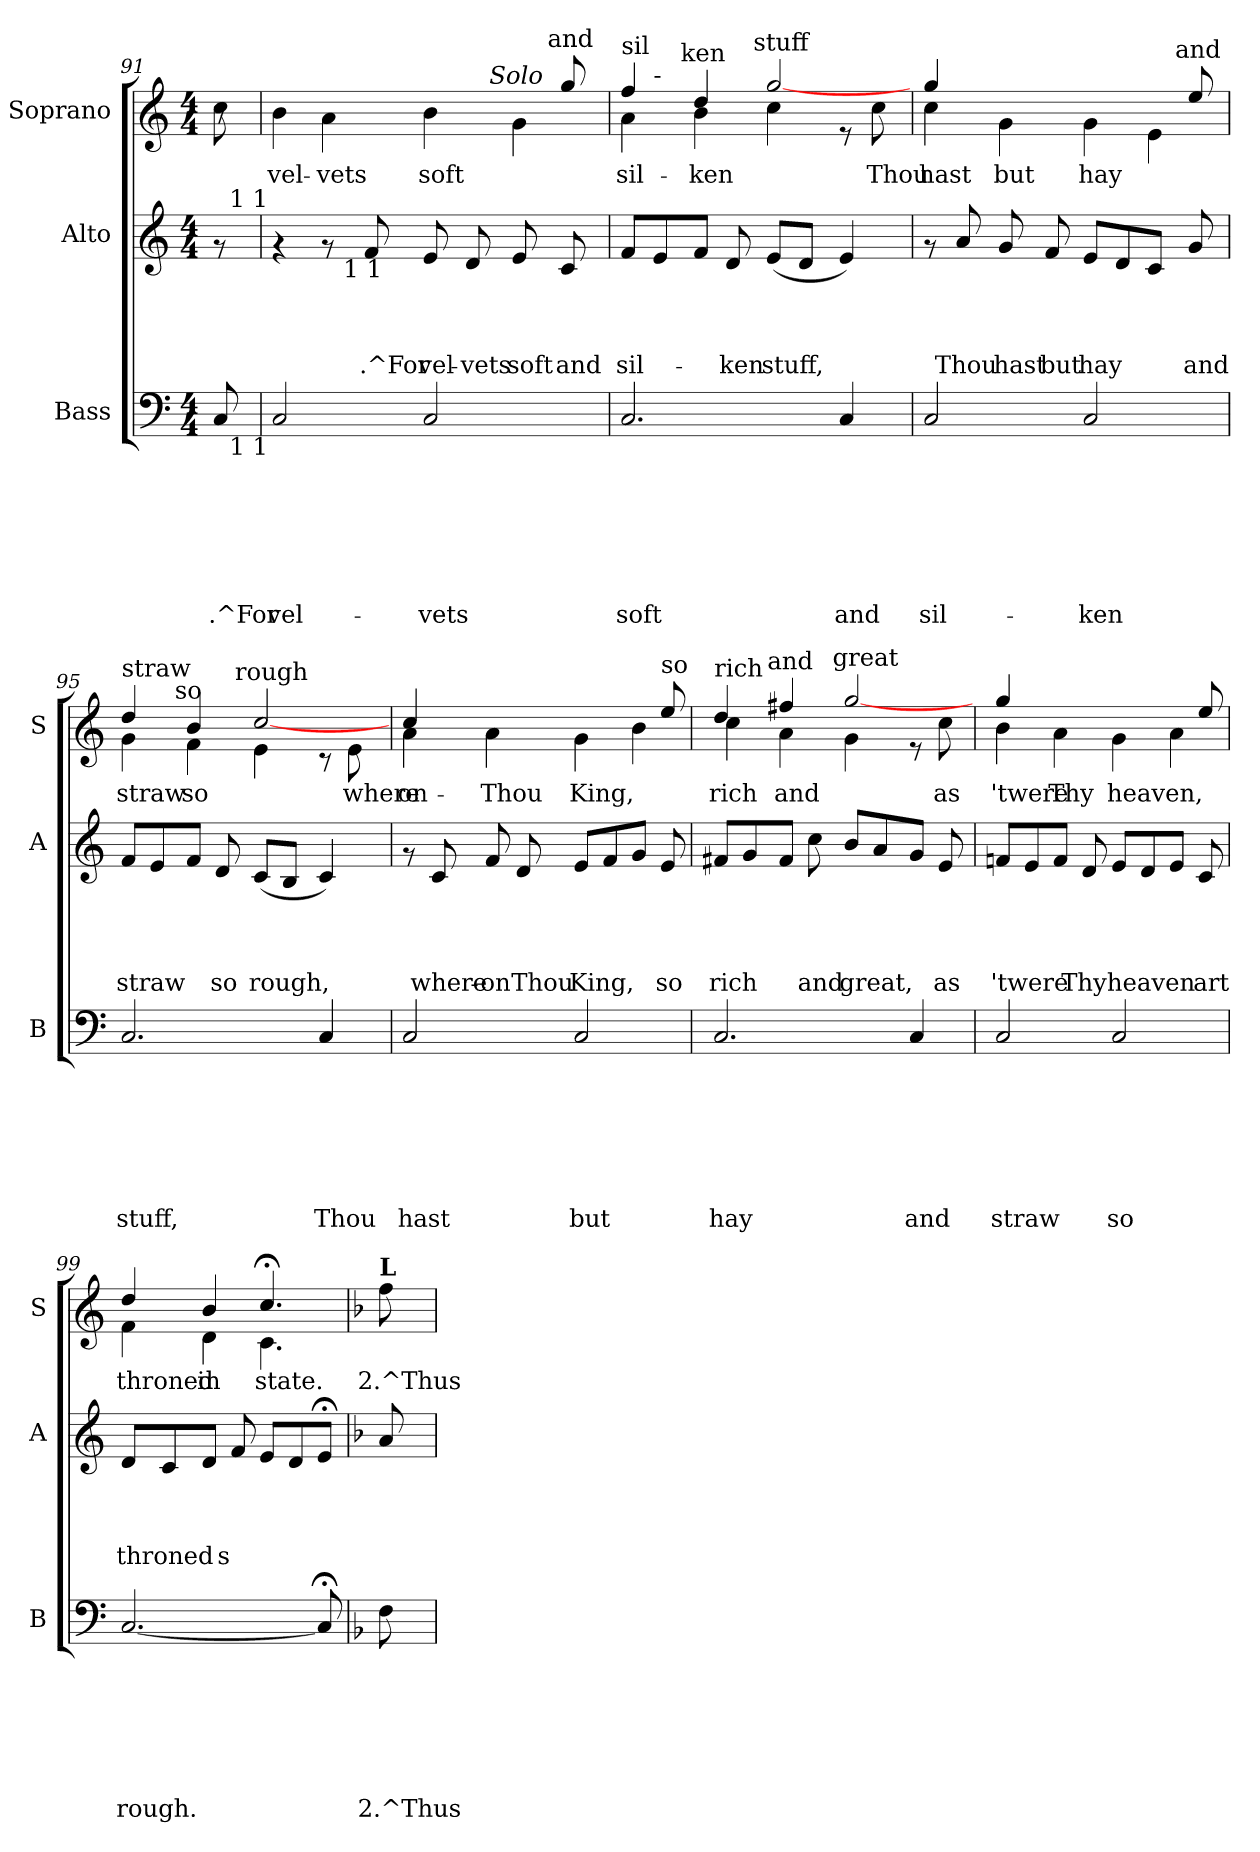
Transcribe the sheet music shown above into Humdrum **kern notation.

**kern	**text	**text	**text	**text	**text	**text	**text	**kern	**text	**text	**text	**text	**kern	**text
*part3	*part3	*part3	*part3	*part3	*part3	*part3	*part3	*part2	*part2	*part2	*part2	*part2	*part1	*part1
*staff3	*staff3	*staff3	*staff3	*staff3	*staff3	*staff3	*staff3	*staff2	*staff2	*staff2	*staff2	*staff2	*staff1	*staff1
*I"Bass	*	*	*	*	*	*	*	*I"Alto	*	*	*	*	*I"Soprano	*
*I'B	*	*	*	*	*	*	*	*I'A	*	*	*	*	*I'S	*
!!LO:LB:g=z
*clefF4	*	*	*	*	*	*	*	*clefG2	*	*	*	*	*clefG2	*
*k[]	*	*	*	*	*	*	*	*k[]	*	*	*	*	*k[]	*
*C:	*	*	*	*	*	*	*	*C:	*	*	*	*	*C:	*
*M4/4	*	*	*	*	*	*	*	*M4/4	*	*	*	*	*M4/4	*
=91	=91	=91	=91	=91	=91	=91	=91	=91	=91	=91	=91	=91	=91	=91
!	!	!	!	!	!	!	!LO:LY:b:rj	!	!	!	!	!	!	!
*^	*	*	*	*	*	*	*	*^	*	*	*	*	*^	*
8C/	32ryy	.	.	.	.	.	.	.^For	8rf	32ryy	.	.	.	.	8cc\	8ra	.
!	!	!	!	!	!	!	!	!	!	!LO:TX:a:t=1 1	!	!	!	!	!	!	!
!	!LO:TX:b:t=1 1	!	!	!	!	!	!	!	!	!	!	!	!	!	!	!	!
.	16.ryy	.	.	.	.	.	.	.	.	16.ryy	.	.	.	.	.	.	.
=92	=92	=92	=92	=92	=92	=92	=92	=92	=92	=92	=92	=92	=92	=92	=92	=92	=92
!	!	!	!	!	!	!	!	!LO:LY:b:rj	!	!	!	!	!	!	!	!	!LO:LY:b:rj
*v	*v	*	*	*	*	*	*	*	*	*	*	*	*	*	*^	*^	*
2C/	.	.	.	.	.	.	vel-	4rf	4ryy	.	.	.	.	4b\	2ryy	2.ryy	2..ryy	vel-
!	!	!	!	!	!	!	!	!	!	!	!	!	!	!	!	!	!	!LO:LY:b:rj
.	.	.	.	.	.	.	.	8rf	16ryy	.	.	.	.	4a\	.	.	.	-vets
!	!	!	!	!	!	!	!	!	!LO:TX:b:t=1 1	!	!	!	!	!	!	!	!	!
.	.	.	.	.	.	.	.	.	2ryy	.	.	.	.	.	.	.	.	.
!	!	!	!	!	!	!	!	!	!	!	!	!	!LO:LY:b:rj	!	!	!	!	!
.	.	.	.	.	.	.	.	8f/	.	.	.	.	.^For	.	.	.	.	.
!	!	!	!	!	!	!	!LO:LY:b:rj	!	!	!	!	!	!LO:LY:b:rj	!	!	!	!	!LO:LY:b:rj
2C/	.	.	.	.	.	.	-vets	8e/	.	.	.	.	vel-	8.ryy	4b\	.	.	soft
!	!	!	!	!	!	!	!	!	!	!	!	!	!LO:LY:b:rj	!	!	!	!	!
.	.	.	.	.	.	.	.	8d/	.	.	.	.	-vets	.	.	.	.	.
!	!	!	!	!	!	!	!	!	!	!	!	!	!	!LO:TX:a:i:t=Solo	!	!	!	!
.	.	.	.	.	.	.	.	.	.	.	.	.	.	4ryy	.	.	.	.
!	!	!	!	!	!	!	!	!	!	!	!	!	!LO:LY:b:rj	!	!	!	!	!
.	.	.	.	.	.	.	.	8e/	.	.	.	.	soft	.	16.ryy	4g\	.	.
.	.	.	.	.	.	.	.	.	8.ryy	.	.	.	.	.	.	.	.	.
!	!	!	!	!	!	!	!	!	!	!	!	!	!	!	!LO:TX:a:t=and	!	!	!
.	.	.	.	.	.	.	.	.	.	.	.	.	.	.	8ryy	.	.	.
!	!	!	!	!	!	!	!	!	!	!	!	!	!LO:LY:b:rj	!	!	!	!	!
.	.	.	.	.	.	.	.	8c/	.	.	.	.	and	.	.	.	8gg/	.
.	.	.	.	.	.	.	.	.	.	.	.	.	.	16ryy	.	.	.	.
.	.	.	.	.	.	.	.	.	.	.	.	.	.	.	32ryy	.	.	.
=93	=93	=93	=93	=93	=93	=93	=93	=93	=93	=93	=93	=93	=93	=93	=93	=93	=93	=93
!	!	!	!	!	!	!	!	!	!	!	!	!	!	!LO:TX:a:t=sil	!	!	!	!
!	!	!	!	!	!	!	!LO:LY:b:rj	!	!	!	!	!	!LO:LY:b:rj	!	!	!	!	!LO:LY:b:rj
*	*	*	*	*	*	*	*	*v	*v	*	*	*	*	*	*	*	*	*
2.C/	.	.	.	.	.	.	soft	8f/L	.	.	.	sil-	8ryy	4ff/	4a\	4ryy	sil-
!	!	!	!	!	!	!	!	!	!	!	!	!	!LO:TX:a:t=-	!	!	!	!
.	.	.	.	.	.	.	.	8e/	.	.	.	.	16.ryy	.	.	.	.
!	!	!	!	!	!	!	!	!	!	!	!	!	!LO:TX:a:t=ken	!	!	!	!
.	.	.	.	.	.	.	.	.	.	.	.	.	2ryy	.	.	.	.
!	!	!	!	!	!	!	!	!	!	!	!	!	!	!	!	!	!LO:LY:b:rj
.	.	.	.	.	.	.	.	8f/J	.	.	.	.	.	4dd/	8..ryy	4b\	-ken
!	!	!	!	!	!	!	!	!	!	!	!	!LO:LY:b:rj	!	!	!	!	!
.	.	.	.	.	.	.	.	8d/	.	.	.	-ken	.	.	.	.	.
!	!	!	!	!	!	!	!	!	!	!	!	!	!	!	!LO:TX:a:t=stuff	!	!
.	.	.	.	.	.	.	.	.	.	.	.	.	.	.	2ryy	.	.
!	!	!	!	!	!	!	!	!	!	!	!	!LO:LY:b:rj	!	!	!	!	!LO:LY:b:rj
.	.	.	.	.	.	.	.	(<8e/L	.	.	.	stuff,	.	4cc\	.	[>2gg/	.
.	.	.	.	.	.	.	.	8d/J	.	.	.	.	.	.	.	.	.
.	.	.	.	.	.	.	.	.	.	.	.	.	4ryy	.	.	.	.
!	!	!	!	!	!	!	!LO:LY:b:rj	!	!	!	!	!	!	!	!	!	!
4C/	.	.	.	.	.	.	and	4e/)	.	.	.	.	.	8re	.	.	.
!	!	!	!	!	!	!	!	!	!	!	!	!	!	!	!	!	!LO:LY:b:rj
.	.	.	.	.	.	.	.	.	.	.	.	.	.	8cc\	.	.	Thou
.	.	.	.	.	.	.	.	.	.	.	.	.	32ryy	.	32ryy	.	.
=94	=94	=94	=94	=94	=94	=94	=94	=94	=94	=94	=94	=94	=94	=94	=94	=94	=94
!	!	!	!	!	!	!	!LO:LY:b:rj	!	!	!	!	!	!	!	!	!	!LO:LY:b:rj
2C/	.	.	.	.	.	.	sil-	8rf	.	.	.	.	4gg/	4cc\	2.ryy	2..ryy	hast
!	!	!	!	!	!	!	!	!	!	!	!	!LO:LY:b:rj	!	!	!	!	!
.	.	.	.	.	.	.	.	8a/	.	.	.	Thou	.	.	.	.	.
!	!	!	!	!	!	!	!	!	!	!	!	!LO:LY:b:rj	!	!	!	!	!LO:LY:b:rj
.	.	.	.	.	.	.	.	8g/	.	.	.	hast	2.ryy	4g\	.	.	but
!	!	!	!	!	!	!	!	!	!	!	!	!LO:LY:b:rj	!	!	!	!	!
.	.	.	.	.	.	.	.	8f/	.	.	.	but	.	.	.	.	.
!	!	!	!	!	!	!	!LO:LY:b:rj	!	!	!	!	!LO:LY:b:rj	!	!	!	!	!LO:LY:b:rj
2C/	.	.	.	.	.	.	-ken	8e/L	.	.	.	hay	.	4g\	.	.	hay
.	.	.	.	.	.	.	.	8d/	.	.	.	.	.	.	.	.	.
.	.	.	.	.	.	.	.	8c/J	.	.	.	.	.	16.ryy	4e\	.	.
!	!	!	!	!	!	!	!	!	!	!	!	!	!	!LO:TX:a:t=and	!	!	!
.	.	.	.	.	.	.	.	.	.	.	.	.	.	8ryy	.	.	.
!	!	!	!	!	!	!	!	!	!	!	!	!LO:LY:b:rj	!	!	!	!	!
.	.	.	.	.	.	.	.	8g/	.	.	.	and	.	.	.	8ee/	.
.	.	.	.	.	.	.	.	.	.	.	.	.	.	32ryy	.	.	.
!!LO:LB:g=z	!!	!!	!!
=95	=95	=95	=95	=95	=95	=95	=95	=95	=95	=95	=95	=95	=95	=95	=95	=95	=95
!	!	!	!	!	!	!	!	!	!	!	!	!	!LO:TX:a:t=straw	!	!	!	!
!	!	!	!	!	!	!	!LO:LY:b:rj	!	!	!	!	!LO:LY:b:rj	!	!	!	!	!LO:LY:b:rj
2.C/	.	.	.	.	.	.	stuff,	8f/L	.	.	.	straw	8..ryy	4g\	4dd/	4ryy	-straw
.	.	.	.	.	.	.	.	8e/	.	.	.	.	.	.	.	.	.
!	!	!	!	!	!	!	!	!	!	!	!	!	!LO:TX:a:t=so	!	!	!	!
.	.	.	.	.	.	.	.	.	.	.	.	.	2ryy	.	.	.	.
!	!	!	!	!	!	!	!	!	!	!	!	!	!	!	!	!	!LO:LY:b:rj
.	.	.	.	.	.	.	.	8f/J	.	.	.	.	.	4b/	8.ryy	4f\	so
!	!	!	!	!	!	!	!	!	!	!	!	!LO:LY:b:rj	!	!	!	!	!
.	.	.	.	.	.	.	.	8d/	.	.	.	so	.	.	.	.	.
!	!	!	!	!	!	!	!	!	!	!	!	!	!	!	!LO:TX:a:t=rough	!	!
.	.	.	.	.	.	.	.	.	.	.	.	.	.	.	2ryy	.	.
!	!	!	!	!	!	!	!	!	!	!	!	!LO:LY:b:rj	!	!	!	!	!LO:LY:b:rj
.	.	.	.	.	.	.	.	(<8c/L	.	.	.	rough,	.	4e\	.	[>2cc/	.
.	.	.	.	.	.	.	.	8B/J	.	.	.	.	.	.	.	.	.
.	.	.	.	.	.	.	.	.	.	.	.	.	4ryy	.	.	.	.
!	!	!	!	!	!	!	!LO:LY:b:rj	!	!	!	!	!	!	!	!	!	!
4C/	.	.	.	.	.	.	Thou	4c/)	.	.	.	.	.	8rc	.	.	.
!	!	!	!	!	!	!	!	!	!	!	!	!	!	!	!	!	!LO:LY:b:rj
.	.	.	.	.	.	.	.	.	.	.	.	.	.	8e\	.	.	where-
.	.	.	.	.	.	.	.	.	.	.	.	.	.	.	16ryy	.	.
.	.	.	.	.	.	.	.	.	.	.	.	.	32ryy	.	.	.	.
=96	=96	=96	=96	=96	=96	=96	=96	=96	=96	=96	=96	=96	=96	=96	=96	=96	=96
!	!	!	!	!	!	!	!LO:LY:b:rj	!	!	!	!	!	!	!	!	!	!LO:LY:b:rj
2C/	.	.	.	.	.	.	hast	8rf	.	.	.	.	4cc/	4a\	2.ryy	2..ryy	on
!	!	!	!	!	!	!	!	!	!	!	!	!LO:LY:b:rj	!	!	!	!	!
.	.	.	.	.	.	.	.	8c/	.	.	.	where-	.	.	.	.	.
!	!	!	!	!	!	!	!	!	!	!	!	!LO:LY:b:rj	!	!	!	!	!LO:LY:b:rj
.	.	.	.	.	.	.	.	8f/	.	.	.	-on	2.ryy	4a\	.	.	Thou
!	!	!	!	!	!	!	!	!	!	!	!	!LO:LY:b:rj	!	!	!	!	!
.	.	.	.	.	.	.	.	8d/	.	.	.	Thou	.	.	.	.	.
!	!	!	!	!	!	!	!LO:LY:b:rj	!	!	!	!	!LO:LY:b:rj	!	!	!	!	!LO:LY:b:rj
2C/	.	.	.	.	.	.	but	8e/L	.	.	.	King,	.	4g\	.	.	King,
.	.	.	.	.	.	.	.	8f/	.	.	.	.	.	.	.	.	.
.	.	.	.	.	.	.	.	8g/J	.	.	.	.	.	8ryy	4b\	.	.
!	!	!	!	!	!	!	!	!	!	!	!	!	!	!LO:TX:a:t=so	!	!	!
!	!	!	!	!	!	!	!	!	!	!	!	!LO:LY:b:rj	!	!	!	!	!
.	.	.	.	.	.	.	.	8e/	.	.	.	so	.	8ryy	.	8ee/	.
=97	=97	=97	=97	=97	=97	=97	=97	=97	=97	=97	=97	=97	=97	=97	=97	=97	=97
!	!	!	!	!	!	!	!	!	!	!	!	!	!LO:TX:a:t=rich	!	!	!	!
!	!	!	!	!	!	!	!LO:LY:b:rj	!	!	!	!	!LO:LY:b:rj	!	!	!	!	!LO:LY:b:rj
2.C/	.	.	.	.	.	.	hay	8f#X/L	.	.	.	rich	8..ryy	4dd/	4cc\	4ryy	rich
.	.	.	.	.	.	.	.	8g/	.	.	.	.	.	.	.	.	.
!	!	!	!	!	!	!	!	!	!	!	!	!	!LO:TX:a:t=and	!	!	!	!
.	.	.	.	.	.	.	.	.	.	.	.	.	2ryy	.	.	.	.
!	!	!	!	!	!	!	!	!	!	!	!	!	!	!	!	!	!LO:LY:b:rj
.	.	.	.	.	.	.	.	8f#/J	.	.	.	.	.	4ff#X/	8..ryy	4a\	and
!	!	!	!	!	!	!	!	!	!	!	!	!LO:LY:b:rj	!	!	!	!	!
.	.	.	.	.	.	.	.	8cc\	.	.	.	and	.	.	.	.	.
!	!	!	!	!	!	!	!	!	!	!	!	!	!	!	!LO:TX:a:t=great	!	!
.	.	.	.	.	.	.	.	.	.	.	.	.	.	.	2ryy	.	.
!	!	!	!	!	!	!	!	!	!	!	!	!LO:LY:b:rj	!	!	!	!	!LO:LY:b:rj
.	.	.	.	.	.	.	.	8b/L	.	.	.	great,	.	4g\	.	[>2gg/	.
.	.	.	.	.	.	.	.	8a/	.	.	.	.	.	.	.	.	.
.	.	.	.	.	.	.	.	.	.	.	.	.	4ryy	.	.	.	.
!	!	!	!	!	!	!	!LO:LY:b:rj	!	!	!	!	!	!	!	!	!	!
4C/	.	.	.	.	.	.	and	8g/J	.	.	.	.	.	8rd	.	.	.
!	!	!	!	!	!	!	!	!	!	!	!	!LO:LY:b:rj	!	!	!	!	!LO:LY:b:rj
.	.	.	.	.	.	.	.	8e/	.	.	.	as	.	8cc\	.	.	as
.	.	.	.	.	.	.	.	.	.	.	.	.	32ryy	.	32ryy	.	.
*	*	*	*	*	*	*	*	*	*	*	*	*	*	*	*v	*v	*
!!LO:PB:g=z
=98	=98	=98	=98	=98	=98	=98	=98	=98	=98	=98	=98	=98	=98	=98	=98	=98
!	!	!	!	!	!	!	!LO:LY:b:rj	!	!	!	!	!LO:LY:b:rj	!	!	!	!LO:LY:b:rj
2C/	.	.	.	.	.	.	straw	8fn/L	.	.	.	'twere	4gg/	4b\	2..ryy	'twere
.	.	.	.	.	.	.	.	8e/	.	.	.	.	.	.	.	.
!	!	!	!	!	!	!	!	!	!	!	!	!	!	!	!	!LO:LY:b:rj
.	.	.	.	.	.	.	.	8f/J	.	.	.	.	2.ryy	4a\	.	Thy
!	!	!	!	!	!	!	!	!	!	!	!	!LO:LY:b:rj	!	!	!	!
.	.	.	.	.	.	.	.	8d/	.	.	.	Thy	.	.	.	.
!	!	!	!	!	!	!	!LO:LY:b:rj	!	!	!	!	!LO:LY:b:rj	!	!	!	!LO:LY:b:rj
2C/	.	.	.	.	.	.	so	8e/L	.	.	.	heaven	.	4g\	.	heaven,
.	.	.	.	.	.	.	.	8d/	.	.	.	.	.	.	.	.
.	.	.	.	.	.	.	.	8e/J	.	.	.	.	.	4a\	.	.
!	!	!	!	!	!	!	!	!	!	!	!	!LO:LY:b:rj	!	!	!	!
.	.	.	.	.	.	.	.	8c/	.	.	.	art	.	.	8ee/	.
=99	=99	=99	=99	=99	=99	=99	=99	=99	=99	=99	=99	=99	=99	=99	=99	=99
!	!	!	!	!	!	!	!LO:LY:b:rj	!	!	!	!	!LO:LY:b:rj	!	!	!	!LO:LY:b:rj
*	*	*	*	*	*	*	*	*	*	*	*	*	*	*v	*v	*
[<2.C/	.	.	.	.	.	.	rough.	8d/L	.	.	.	throned	4dd/	4f\	throned
.	.	.	.	.	.	.	.	8c/	.	.	.	.	.	.	.
!	!	!	!	!	!	!	!	!	!	!	!	!	!	!	!LO:LY:b:rj
.	.	.	.	.	.	.	.	8d/J	.	.	.	.	4b/	4d\	in
!	!	!	!	!	!	!	!	!	!	!	!	!LO:LY:b:rj	!	!	!
.	.	.	.	.	.	.	.	8f/	.	.	.	s	.	.	.
!	!	!	!	!	!	!	!	!	!	!	!	!	!	!	!LO:LY:b:rj
.	.	.	.	.	.	.	.	8e/L	.	.	.	.	4.cc;<;</	4.c\	state.
.	.	.	.	.	.	.	.	8d/	.	.	.	.	.	.	.
8C;</]	.	.	.	.	.	.	.	8e;</J	.	.	.	.	.	.	.
*	*	*	*	*	*	*	*	*	*	*	*	*	*v	*v	*
!!LO:LB:g=z
=100	=100	=100	=100	=100	=100	=100	=100	=100	=100	=100	=100	=100	=100	=100
*k[b-]	*	*	*	*	*	*	*	*k[b-]	*	*	*	*	*k[b-]	*
*F:	*	*	*	*	*	*	*	*F:	*	*	*	*	*F:	*
!	!	!	!	!	!	!	!	!	!	!	!	!	!LO:TX:a:B:t=L	!
!	!	!	!	!	!	!	!LO:LY:b:rj	!	!	!	!	!	!	!LO:LY:b:rj
8F\	.	.	.	.	.	.	2.^Thus	8a/	.	.	.	.	8ff\	2.^Thus
=	=	=	=	=	=	=	=	=	=	=	=	=	=	=
*-	*-	*-	*-	*-	*-	*-	*-	*-	*-	*-	*-	*-	*-	*-
